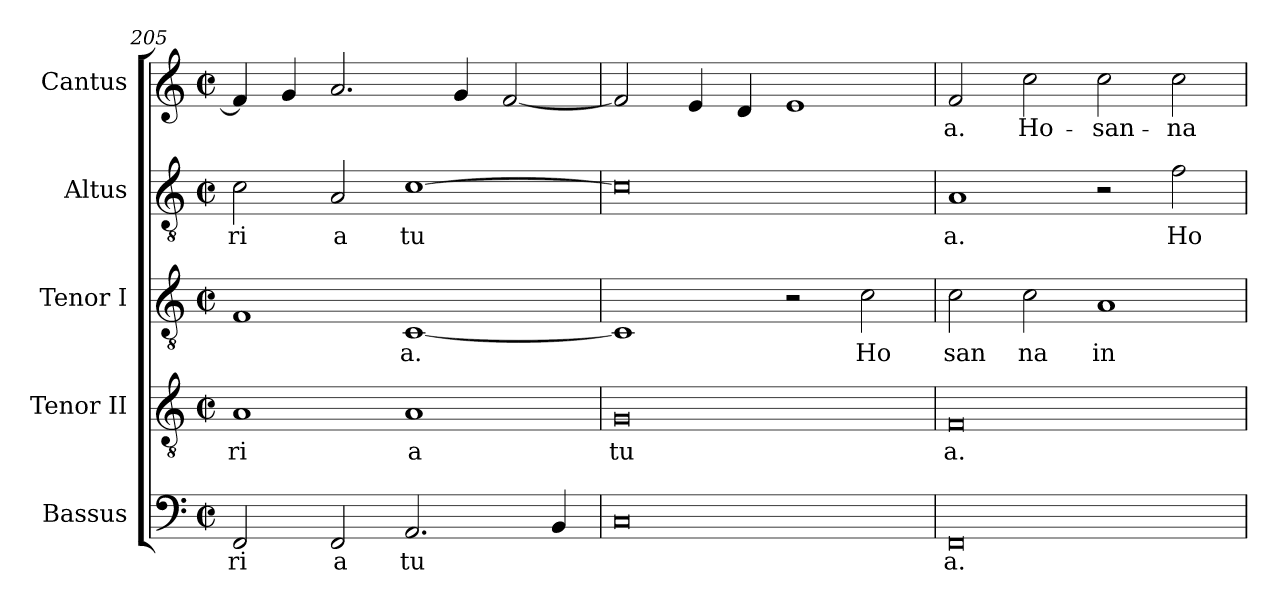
**kern	**text	**kern	**text	**kern	**text	**kern	**text	**kern	**text
*part5	*part5	*part4	*part4	*part3	*part3	*part2	*part2	*part1	*part1
*staff5	*staff5	*staff4	*staff4	*staff3	*staff3	*staff2	*staff2	*staff1	*staff1
*I"Bassus	*	*I"Tenor II	*	*I"Tenor I	*	*I"Altus	*	*I"Cantus	*
*I'B	*	*I'T II	*	*I'T I	*	*I'A	*	*I'C	*
*clefF4	*	*clefGv2	*	*clefGv2	*	*clefGv2	*	*clefG2	*
*k[]	*	*k[]	*	*k[]	*	*k[]	*	*k[]	*
*C:	*	*C:	*	*C:	*	*C:	*	*C:	*
*M2/2	*	*M2/2	*	*M2/2	*	*M2/2	*	*M2/2	*
*met(c|)	*	*met(c|)	*	*met(c|)	*	*met(c|)	*	*met(c|)	*
=205	=205	=205	=205	=205	=205	=205	=205	=205	=205
!	!LO:LY:b:cj	!	!LO:LY:b:cj	!	!LO:LY:b:cj	!	!LO:LY:b:cj	!	!LO:LY:b:cj
2FF/	ri	1A	ri	1F	.	2c\	ri	4f/]	--
!	!	!	!	!	!	!	!	!	!LO:LY:b:cj
.	.	.	.	.	.	.	.	4g/	--
!	!LO:LY:b:cj	!	!	!	!	!	!LO:LY:b:cj	!	!LO:LY:b:cj
2FF/	a	.	.	.	.	2A/	a	2.a/	--
!	!LO:LY:b:cj	!	!LO:LY:b:cj	!	!LO:LY:b:cj	!	!LO:LY:b:cj	!	!
2.AA/	tu	1A	a	[<1C	a.	[>1c	tu	.	.
!	!	!	!	!	!	!	!	!	!LO:LY:b:cj
.	.	.	.	.	.	.	.	4g/	--
!	!	!	!	!	!	!	!	!	!LO:LY:b:cj
.	.	.	.	.	.	.	.	[<2f/	--
!	!LO:LY:b:cj	!	!	!	!	!	!	!	!
4BB/	.	.	.	.	.	.	.	.	.
=206	=206	=206	=206	=206	=206	=206	=206	=206	=206
!	!LO:LY:b:cj	!	!LO:LY:b:cj	!	!LO:LY:b:cj	!	!LO:LY:b:cj	!	!LO:LY:b:cj
0C	.	0G	tu	1C]	.	0c]	.	2f/]	--
!	!	!	!	!	!	!	!	!	!LO:LY:b:cj
.	.	.	.	.	.	.	.	4e/	--
!	!	!	!	!	!	!	!	!	!LO:LY:b:cj
.	.	.	.	.	.	.	.	4d/	--
!	!	!	!	!	!	!	!	!	!LO:LY:b:cj
.	.	.	.	2r	.	.	.	1e	--
!	!	!	!	!	!LO:LY:b:cj	!	!	!	!
.	.	.	.	2c\	Ho	.	.	.	.
=207	=207	=207	=207	=207	=207	=207	=207	=207	=207
!	!LO:LY:b:cj	!	!LO:LY:b:cj	!	!LO:LY:b:cj	!	!LO:LY:b:cj	!	!LO:LY:b:cj
0FF	a.	0F	a.	2c\	san	1A	a.	2f/	-a.
!	!	!	!	!	!LO:LY:b:cj	!	!	!	!LO:LY:b:cj
.	.	.	.	2c\	na	.	.	2cc\	Ho-
!	!	!	!	!	!LO:LY:b:cj	!	!	!	!LO:LY:b:cj
.	.	.	.	1A	in	2r	.	2cc\	-san-
!	!	!	!	!	!	!	!LO:LY:b:cj	!	!LO:LY:b:cj
.	.	.	.	.	.	2f\	Ho	2cc\	-na
=	=	=	=	=	=	=	=	=	=
*-	*-	*-	*-	*-	*-	*-	*-	*-	*-
